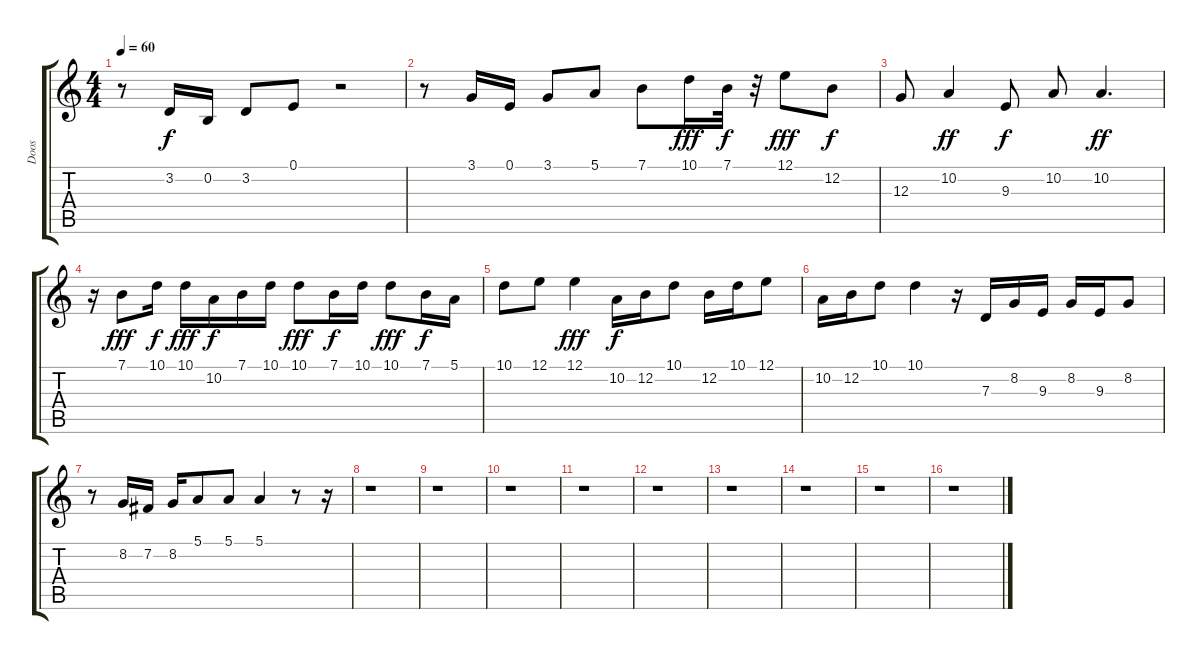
\track ("Doos" "Doos") {instrument voiceoohs}
\staff {score tabs}
\tuning (E4 B3 G3 D3 A2 E2) {hide}
\ts (4 4)
\tempo 60
\clef g2
\ks c
r.8{dy f} 3.2.16 0.2.16 3.2.8 0.1.8 r.2 |
r.8 3.1.16 0.1.16 3.1.8 5.1.8 7.1.8 10.1.16{dy fff} 7.1.32{dy f} r.32 12.1.8{dy fff} 12.2.8{dy f} |
12.3.8 10.2.4{dy ff} 9.3.8{dy f} 10.2.8 10.2.4{d dy ff} |
r.16 7.1.8{dy fff} 10.1.16{dy f} 10.1.16{dy fff} 10.2.16{dy f} 7.1.16 10.1.16 10.1.8{dy fff} 7.1.16{dy f} 10.1.16 10.1.8{dy fff} 7.1.16{dy f} 5.1.16 |
10.1.8 12.1.8 12.1.4{dy fff} 10.2.16{dy f} 12.2.16 10.1.8 12.2.16 10.1.16 12.1.8 |
10.2.16 12.2.16 10.1.8 10.1.4 r.16 7.3.16 8.2.16 9.3.16 8.2.16 9.3.16 8.2.8 |
r.8 8.2.16 7.2.16 8.2.16 5.1.8 5.1.8 5.1.4 r.8 r.16 |
r.1 |
r.1 |
r.1 |
r.1 |
r.1 |
r.1 |
r.1 |
r.1 |
r.1
